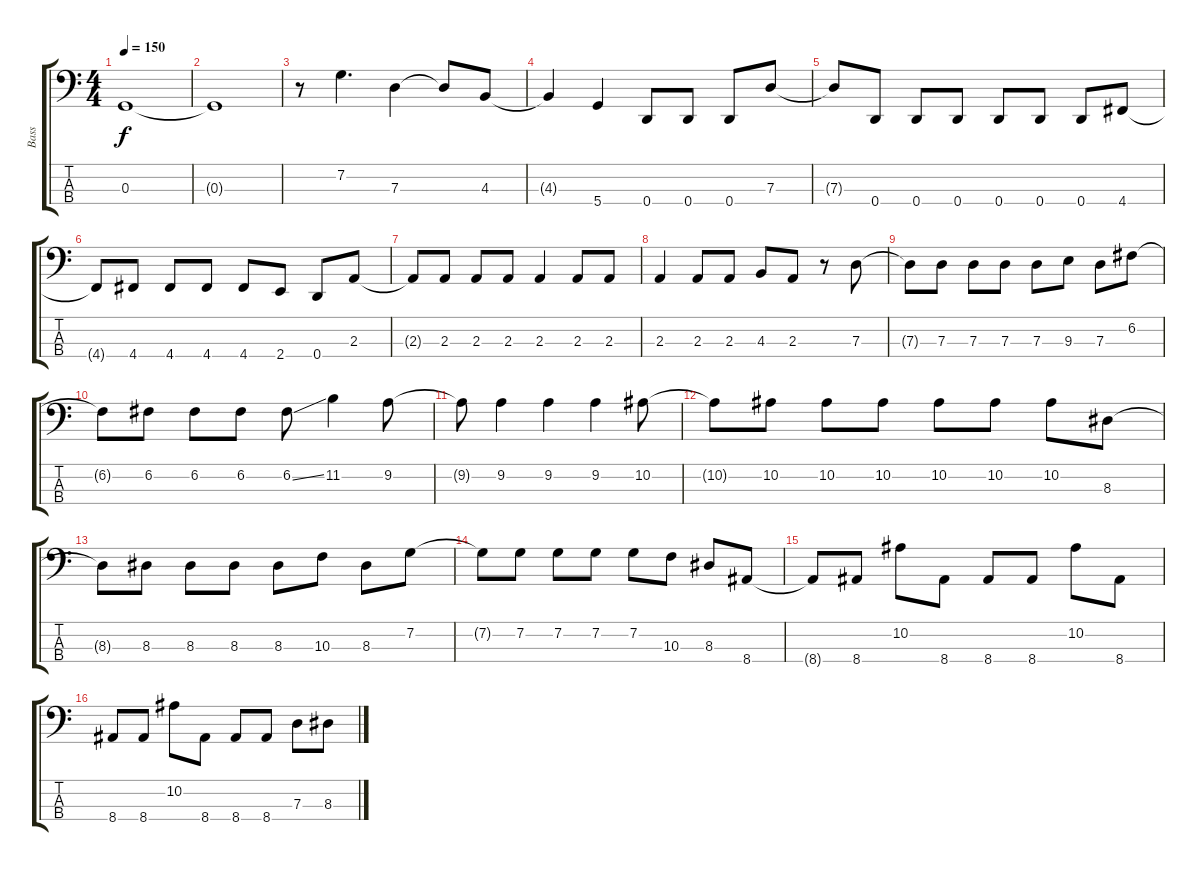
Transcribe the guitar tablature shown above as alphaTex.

\track ("Bass" "Bass") {instrument electricbassfinger}
\staff {score tabs}
\tuning (F2 C2 G1 D1) {hide}
\ts (4 4)
\tempo 150
\clef f4
\ks c
0.3{t}.1{dy f} |
0.3{t}.1 |
r.8 7.2.4{d} 7.3.4 7.3{t}.8 4.3.8 |
4.3{t}.4 5.4.4 0.4.8 0.4.8 0.4.8 7.3.8 |
7.3{t}.8 0.4.8 0.4.8 0.4.8 0.4.8 0.4.8 0.4.8 4.4.8 |
4.4{t}.8 4.4.8 4.4.8 4.4.8 4.4.8 2.4.8 0.4.8 2.3.8 |
2.3{t}.8 2.3.8 2.3.8 2.3.8 2.3.4 2.3.8 2.3.8 |
2.3.4 2.3.8 2.3.8 4.3.8 2.3.8 r.8 7.3.8 |
7.3{t}.8 7.3.8 7.3.8 7.3.8 7.3.8 9.3.8 7.3.8 6.2.8 |
6.2{t}.8 6.2.8 6.2.8 6.2.8 6.2{ss}.8 11.2.4 9.2.8 |
9.2{t}.8 9.2.4 9.2.4 9.2.4 10.2.8 |
10.2{t}.8 10.2.8 10.2.8 10.2.8 10.2.8 10.2.8 10.2.8 8.3.8 |
8.3{t}.8 8.3.8 8.3.8 8.3.8 8.3.8 10.3.8 8.3.8 7.2.8 |
7.2{t}.8 7.2.8 7.2.8 7.2.8 7.2.8 10.3.8 8.3.8 8.4.8 |
8.4{t}.8 8.4.8 10.2.8 8.4.8 8.4.8 8.4.8 10.2.8 8.4.8 |
8.4.8 8.4.8 10.2.8 8.4.8 8.4.8 8.4.8 7.3.8 8.3.8
